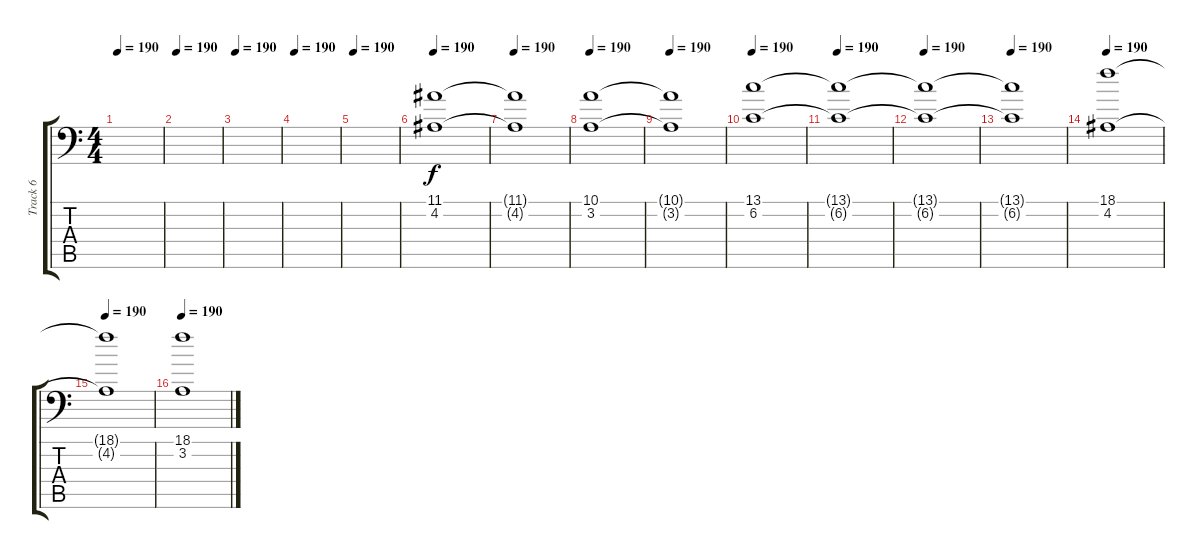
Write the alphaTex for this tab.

\track ("Track 6" "Track 6") {instrument synthstrings1}
\staff {score tabs}
\tuning (B3 Gb3 D3 A2 E2 A1) {hide}
\ts (4 4)
\tempo 190
\clef f4
\ks c
|
\tempo 190
|
\tempo 190
|
\tempo 190
|
\tempo 190
|
\tempo 190
(11.1 4.2).1 |
\tempo 190
(11.1{t} 4.2{t}).1 |
\tempo 190
(10.1 3.2).1 |
\tempo 190
(10.1{t} 3.2{t}).1 |
\tempo 190
(13.1 6.2).1 |
\tempo 190
(13.1{t} 6.2{t}).1 |
\tempo 190
(13.1{t} 6.2{t}).1 |
\tempo 190
(13.1{t} 6.2{t}).1 |
\tempo 190
(18.1 4.2).1 |
\tempo 190
(18.1{t} 4.2{t}).1 |
\tempo 190
(18.1 3.2).1
